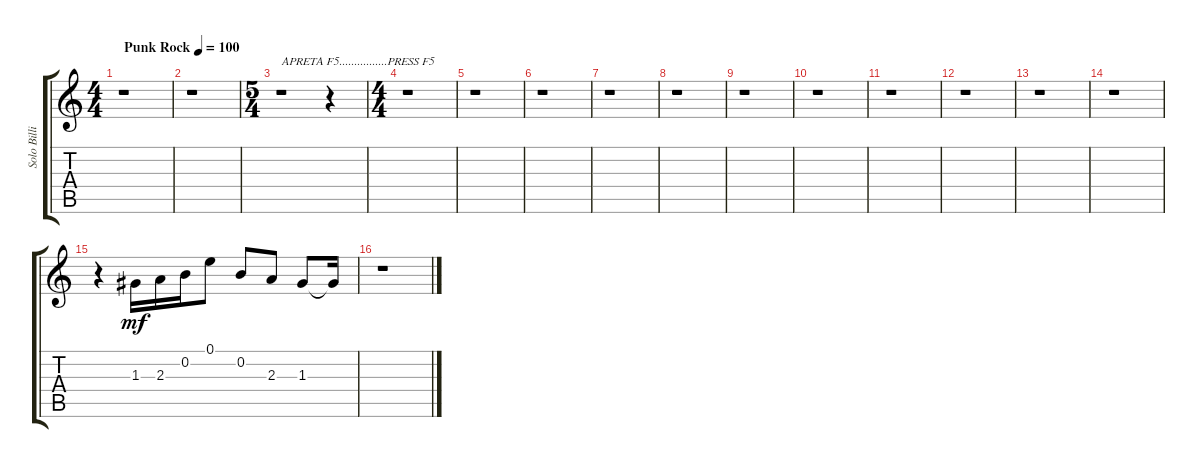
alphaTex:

\track ("Solo Billie Joe" "Solo Billi") {instrument overdrivenguitar}
\staff {score tabs}
\tuning (E4 B3 G3 D3 A2 E2) {hide}
\ts (4 4)
\tempo (100 "Punk Rock")
\clef g2
\ks c
r.1{txt "" dy mf instrument overdrivenguitar} |
r.1 |
\ts (5 4)
r.1{txt "APRETA F5................PRESS F5"} r.4 |
\ts (4 4)
r.1 |
r.1 |
r.1 |
r.1 |
r.1 |
r.1 |
r.1 |
r.1 |
r.1 |
r.1 |
r.1 |
r.4 1.3.16 2.3.16 0.2.16 0.1.8 0.2.8 2.3.8 1.3.8 1.3{t}.16 |
r.1
